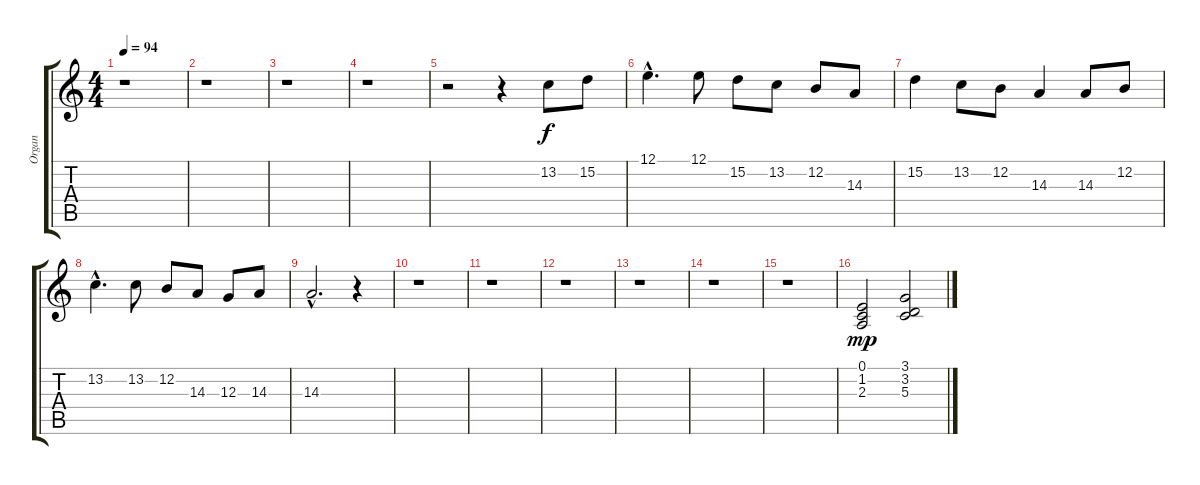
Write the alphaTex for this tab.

\track ("Organ" "Organ") {instrument drawbarorgan}
\staff {score tabs}
\tuning (E4 B3 G3 D3 A2 E2) {hide}
\ts (4 4)
\tempo 94
\clef g2
\ks c
r.1{dy f instrument drawbarorgan} |
r.1 |
r.1 |
r.1 |
r.2 r.4 13.2.8 15.2.8 |
12.1{hac}.4{d} 12.1.8 15.2.8 13.2.8 12.2.8 14.3.8 |
15.2.4 13.2.8 12.2.8 14.3.4 14.3.8 12.2.8 |
13.2{hac}.4{d} 13.2.8 12.2.8 14.3.8 12.3.8 14.3.8 |
14.3{hac}.2{d} r.4 |
r.1 |
r.1 |
r.1 |
r.1 |
r.1 |
r.1 |
(0.1 1.2 2.3).2{dy mp} (3.1 3.2 5.3).2
